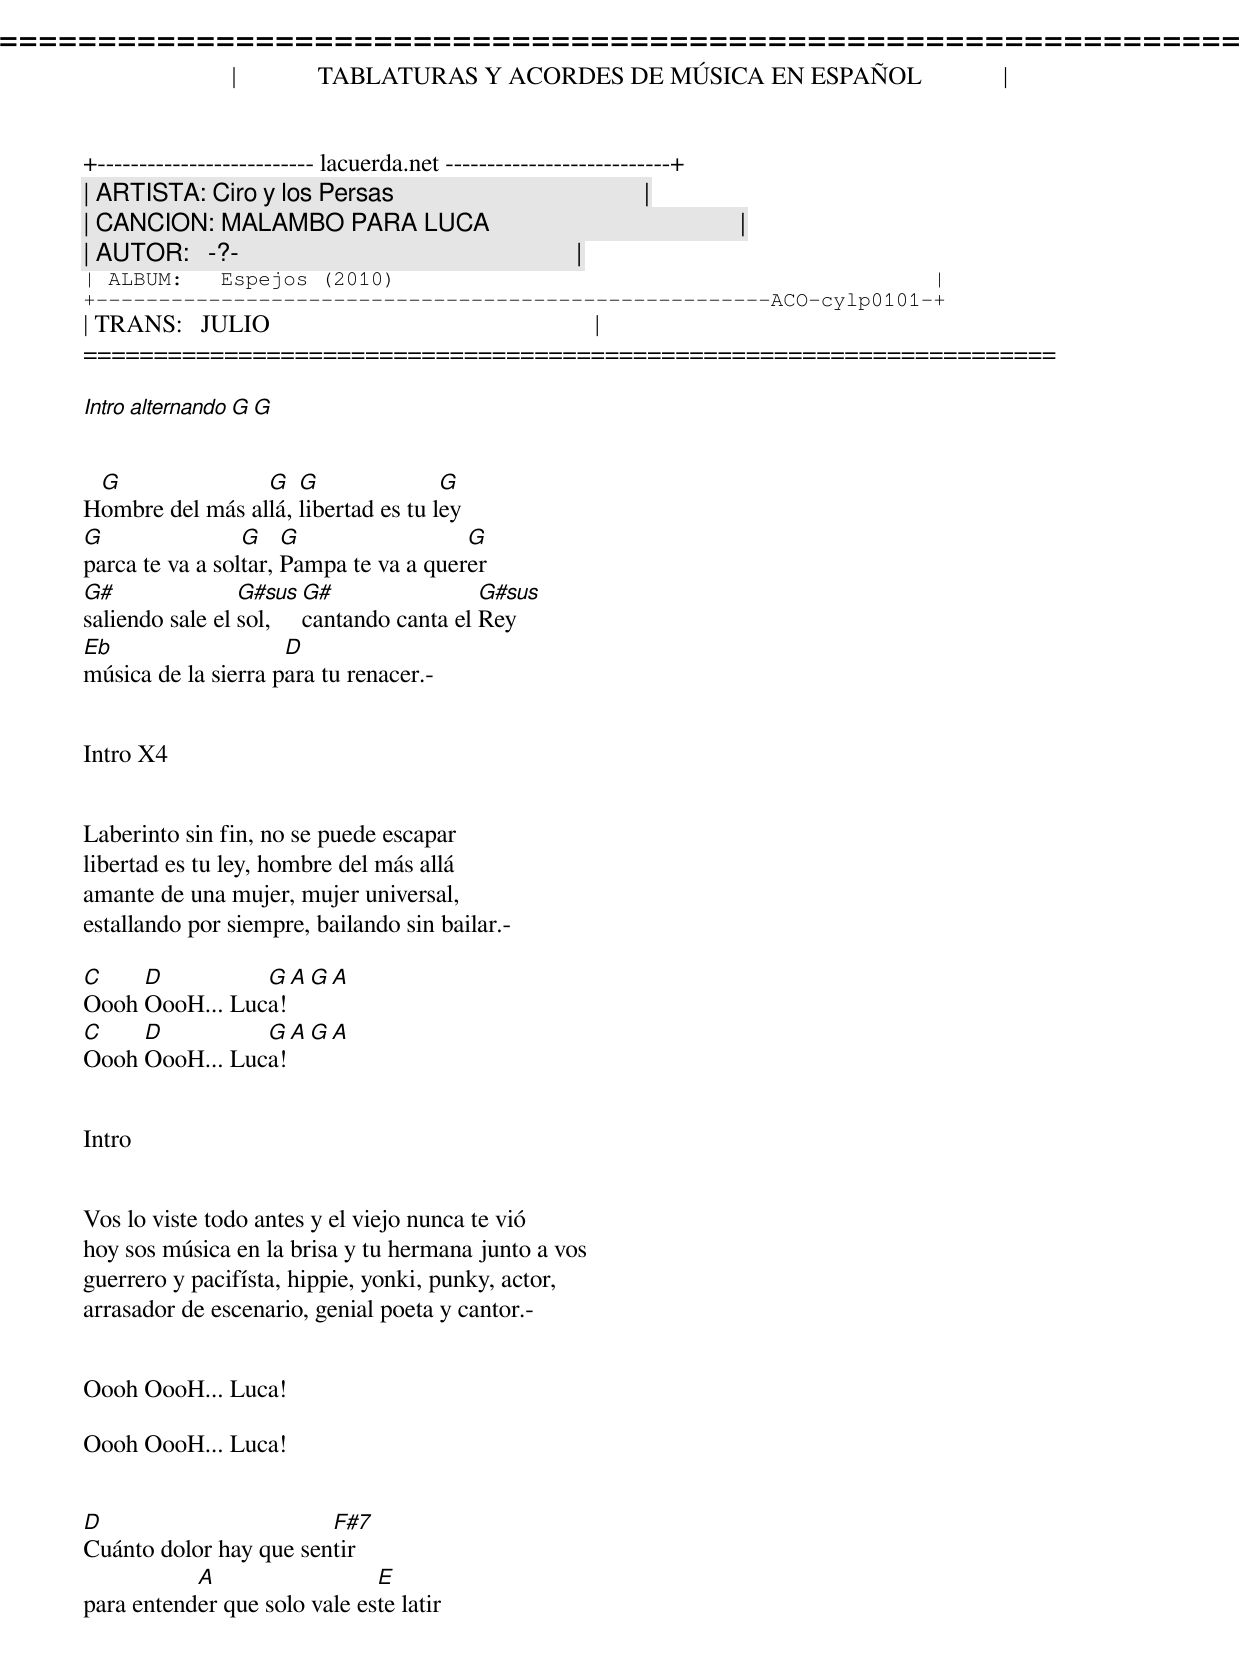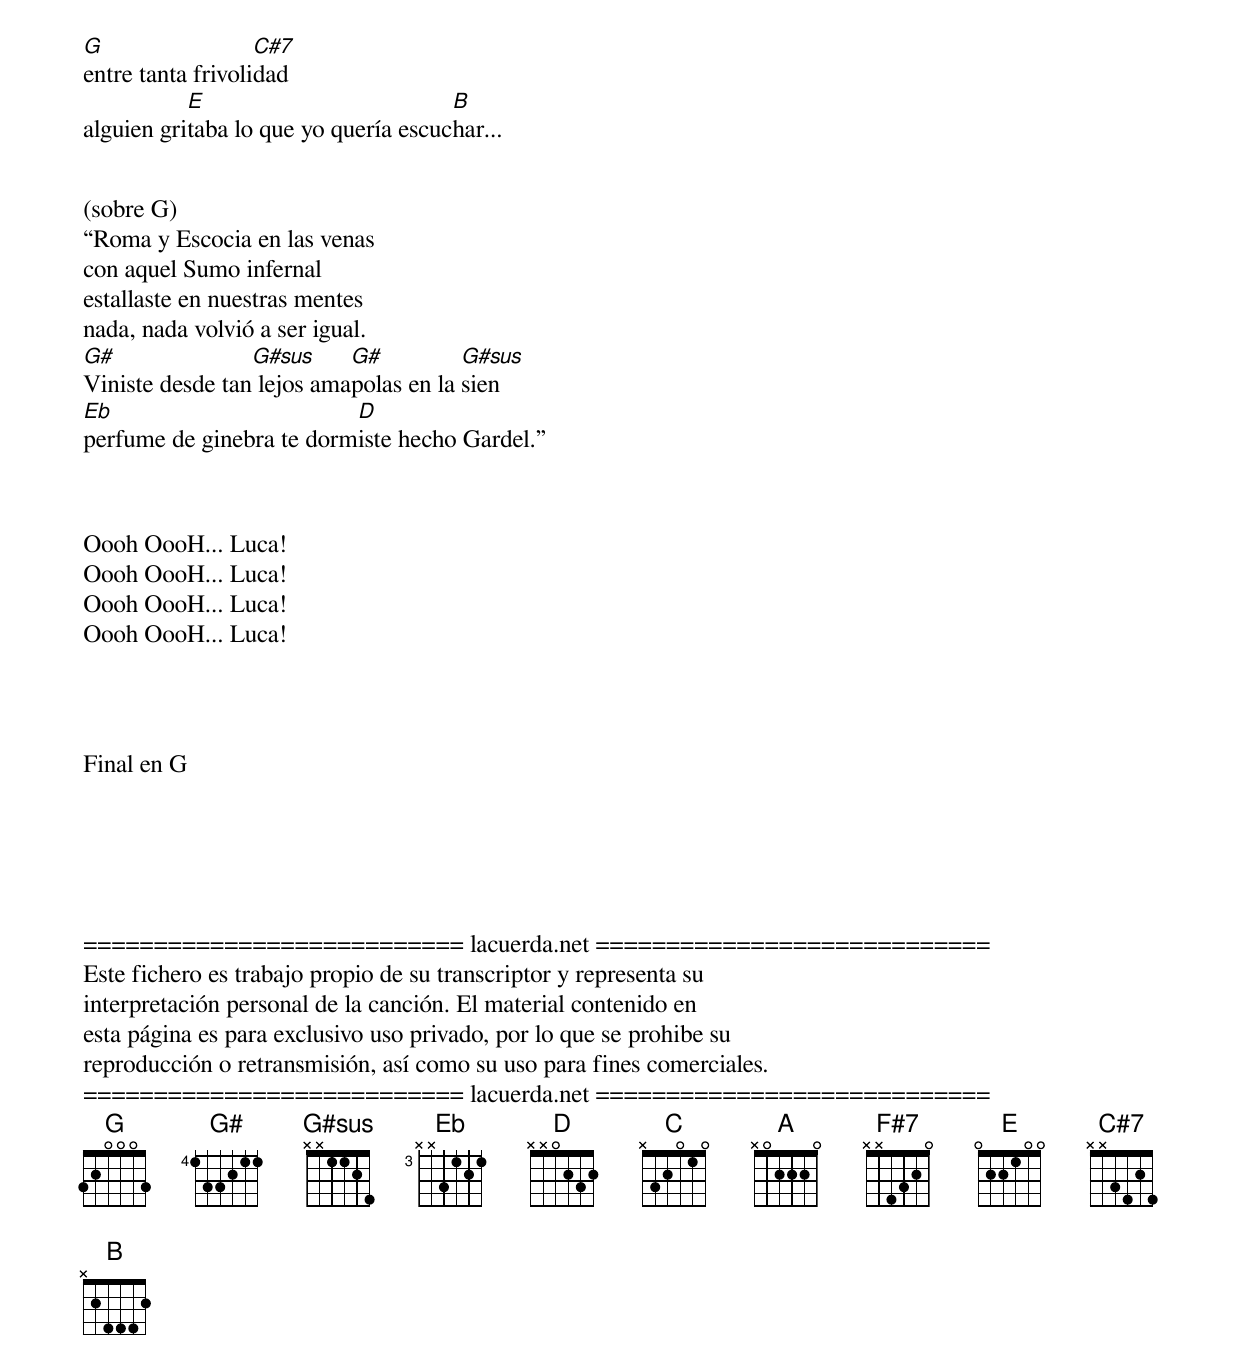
=====================================================================
|             TABLATURAS Y ACORDES DE MÚSICA EN ESPAÑOL             |
+-------------------------- lacuerda.net ---------------------------+
| ARTISTA: Ciro y los Persas                                        |
| CANCION: MALAMBO PARA LUCA                                        |
| AUTOR:   -?-                                                      |
| ALBUM:   Espejos (2010)                                           |
+------------------------------------------------------ACO-cylp0101-+
| TRANS:   JULIO                                                    |
=====================================================================

Intro alternando  G  G


 G               G   G               G
Hombre del más allá, libertad es tu ley
G                G    G                 G
parca te va a soltar, Pampa te va a querer
G#               G#sus  G#                G#sus
saliendo sale el sol,   cantando canta el Rey
Eb                   D
música de la sierra para tu renacer.-


Intro X4


Laberinto sin fin, no se puede escapar
libertad es tu ley, hombre del más allá
amante de una mujer, mujer universal,
estallando por siempre, bailando sin bailar.-

C    D          G   A  G  A
Oooh OooH... Luca!
C    D          G   A  G  A
Oooh OooH... Luca!


Intro


Vos lo viste todo antes y el viejo nunca te vió
hoy sos música en la brisa y tu hermana junto a vos
guerrero y pacifísta, hippie, yonki, punky, actor,
arrasador de escenario, genial poeta y cantor.-


Oooh OooH... Luca!

Oooh OooH... Luca!


D                       F#7
Cuánto dolor hay que sentir
           A                  E
para entender que solo vale este latir
G                  C#7
entre tanta frivolidad
           E                          B
alguien gritaba lo que yo quería escuchar...


(sobre G)
Roma y Escocia en las venas
con aquel Sumo infernal
estallaste en nuestras mentes
nada, nada volvió a ser igual.
G#               G#sus     G#          G#sus
Viniste desde tan lejos amapolas en la sien
Eb                        D
perfume de ginebra te dormiste hecho Gardel.



Oooh OooH... Luca!
Oooh OooH... Luca!
Oooh OooH... Luca!
Oooh OooH... Luca!




Final en G




G:    3X0033
G+:   3X0023
G#sus:466744


=========================== lacuerda.net ============================
Este fichero es trabajo propio de su transcriptor y representa su
interpretación personal de la canción. El material contenido en
esta página es para exclusivo uso privado, por lo que se prohibe su
reproducción o retransmisión, así como su uso para fines comerciales.
=========================== lacuerda.net ============================
